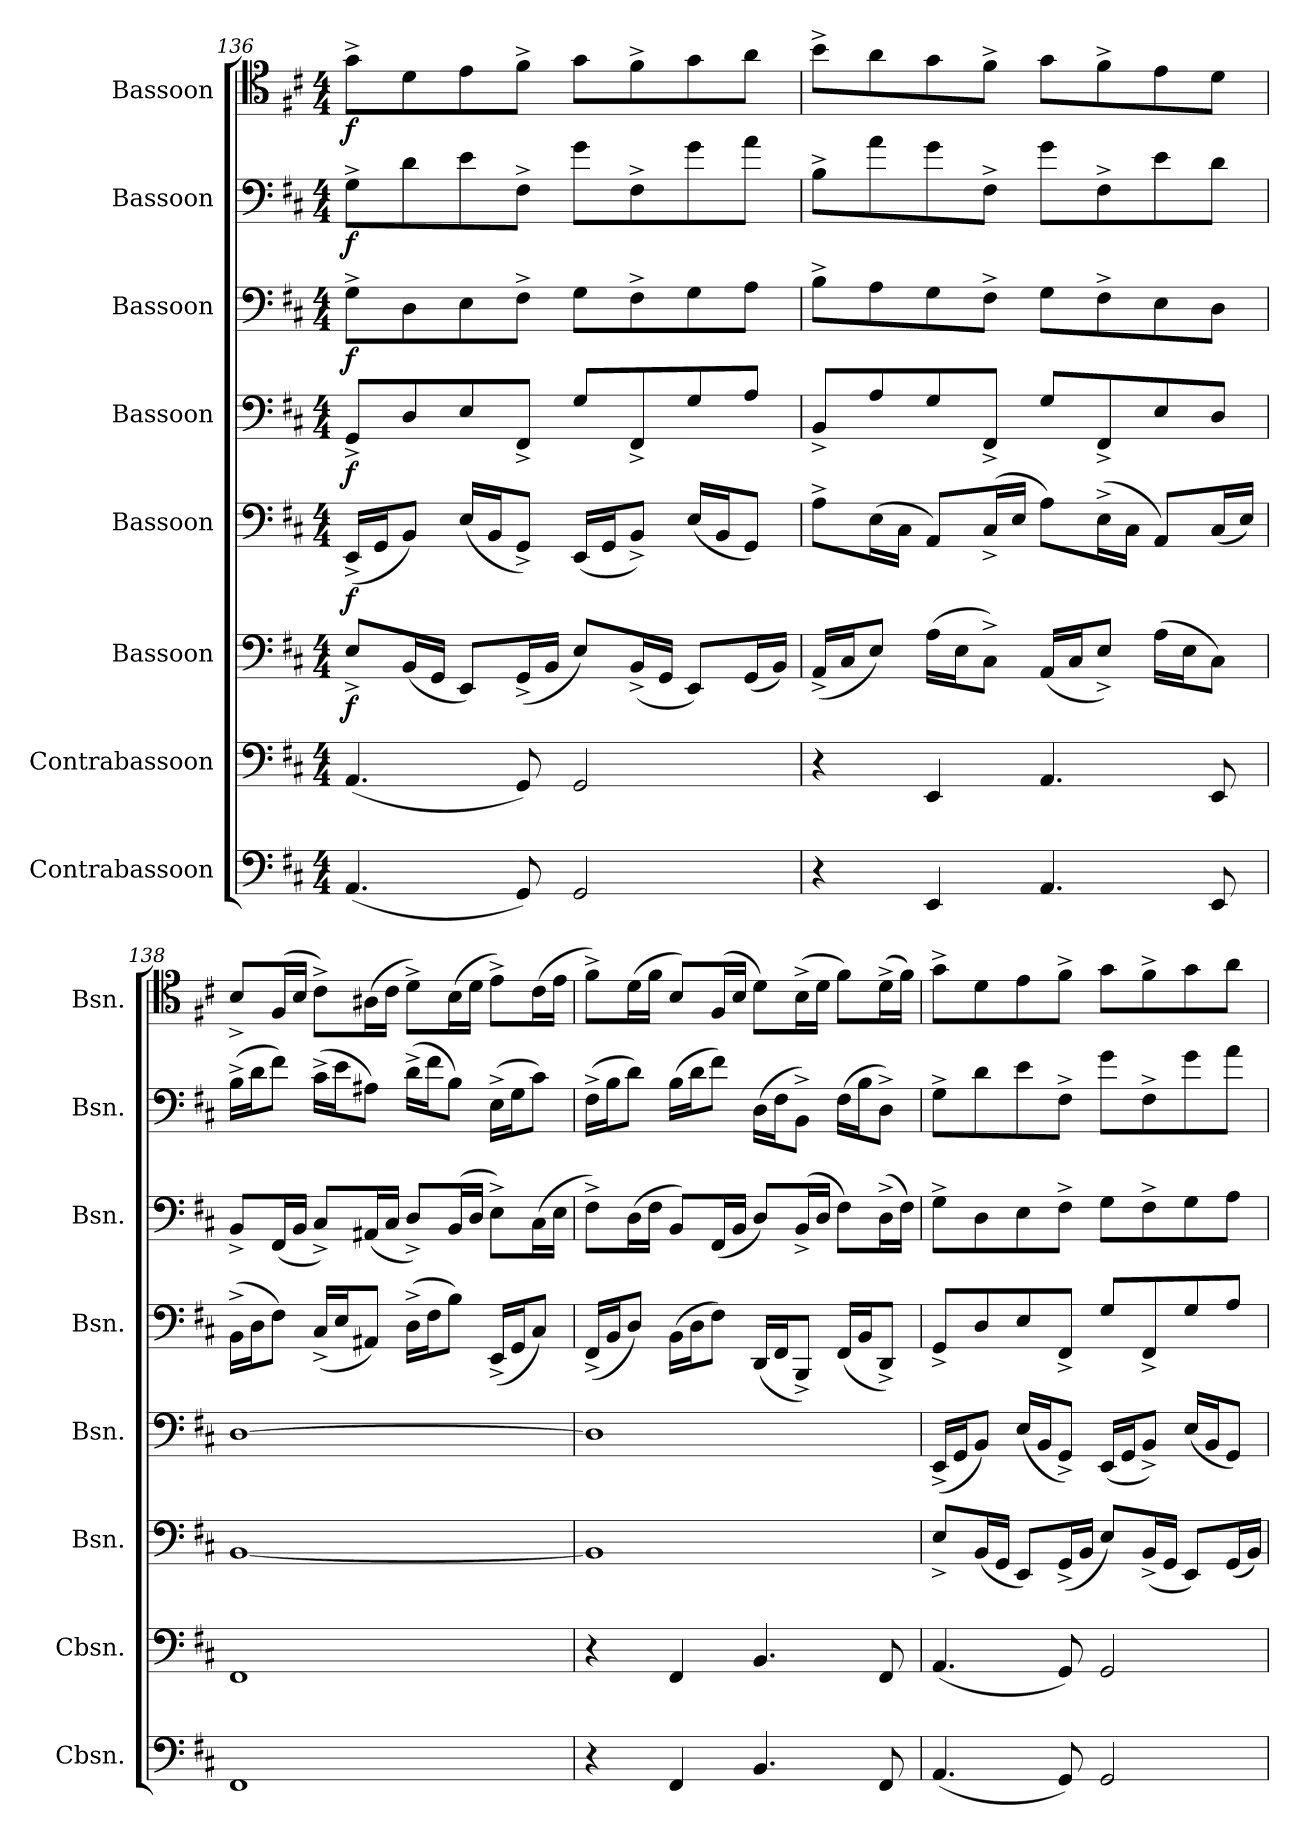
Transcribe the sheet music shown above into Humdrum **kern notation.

**kern	**kern	**kern	**dynam	**kern	**dynam	**kern	**dynam	**kern	**dynam	**kern	**dynam	**kern	**dynam
*part8	*part7	*part6	*part6	*part5	*part5	*part4	*part4	*part3	*part3	*part2	*part2	*part1	*part1
*staff8	*staff7	*staff6	*staff6	*staff5	*staff5	*staff4	*staff4	*staff3	*staff3	*staff2	*staff2	*staff1	*staff1
*I"Contrabassoon	*I"Contrabassoon	*I"Bassoon	*	*I"Bassoon	*	*I"Bassoon	*	*I"Bassoon	*	*I"Bassoon	*	*I"Bassoon	*
*I'Cbsn.	*I'Cbsn.	*I'Bsn.	*	*I'Bsn.	*	*I'Bsn.	*	*I'Bsn.	*	*I'Bsn.	*	*I'Bsn.	*
*clefF4	*clefF4	*clefF4	*	*clefF4	*	*clefF4	*	*clefF4	*	*clefF4	*	*clefC4	*
*ITrd7c12	*ITrd7c12	*	*	*	*	*	*	*	*	*	*	*	*
*k[f#c#]	*k[f#c#]	*k[f#c#]	*	*k[f#c#]	*	*k[f#c#]	*	*k[f#c#]	*	*k[f#c#]	*	*k[f#c#]	*
*M4/4	*M4/4	*M4/4	*	*M4/4	*	*M4/4	*	*M4/4	*	*M4/4	*	*M4/4	*
=136	=136	=136	=136	=136	=136	=136	=136	=136	=136	=136	=136	=136	=136
!	!	!	!LO:DY:b	!	!LO:DY:b	!	!LO:DY:b	!	!LO:DY:b	!	!LO:DY:b	!	!LO:DY:b
(<4.AAA/	(<4.AAA/	8E^/L	f	(<16EE^/LL	f	8GG^/L	f	8G^\L	f	8G^\L	f	8g^\L	f
.	.	.	.	16GG/J	.	.	.	.	.	.	.	.	.
.	.	(<16BB/L	.	8BB/J)	.	8D/	.	8D\	.	8d\	.	8d\	.
.	.	16GG/JJ	.	.	.	.	.	.	.	.	.	.	.
.	.	8EE/L)	.	(<16E/LL	.	8E/	.	8E\	.	8e\	.	8e\	.
.	.	.	.	16BB/J	.	.	.	.	.	.	.	.	.
8GGG/)	8GGG/)	(<16GG^/L	.	8GG^/J)	.	8FF#^/J	.	8F#^\J	.	8F#^\J	.	8f#^\J	.
.	.	16BB/JJ	.	.	.	.	.	.	.	.	.	.	.
2GGG/	2GGG/	8E/L)	.	(<16EE/LL	.	8G/L	.	8G\L	.	8g\L	.	8g\L	.
.	.	.	.	16GG/J	.	.	.	.	.	.	.	.	.
.	.	(<16BB^/L	.	8BB^/J)	.	8FF#^/	.	8F#^\	.	8F#^\	.	8f#^\	.
.	.	16GG/JJ	.	.	.	.	.	.	.	.	.	.	.
.	.	8EE/L)	.	(<16E/LL	.	8G/	.	8G\	.	8g\	.	8g\	.
.	.	.	.	16BB/J	.	.	.	.	.	.	.	.	.
.	.	(<16GG/L	.	8GG/J)	.	8A/J	.	8A\J	.	8a\J	.	8a\J	.
.	.	16BB/JJ)	.	.	.	.	.	.	.	.	.	.	.
!!LO:PB:g=z
=137	=137	=137	=137	=137	=137	=137	=137	=137	=137	=137	=137	=137	=137
4r	4r	(<16AA^/LL	.	8A^\L	.	8BB^/L	.	8B^\L	.	8B^\L	.	8b^\L	.
.	.	16C#/J	.	.	.	.	.	.	.	.	.	.	.
.	.	8E/J)	.	(>16E\L	.	8A/	.	8A\	.	8a\	.	8a\	.
.	.	.	.	16C#\JJ	.	.	.	.	.	.	.	.	.
4EEE/	4EEE/	(>16A\LL	.	8AA/L)	.	8G/	.	8G\	.	8g\	.	8g\	.
.	.	16E\J	.	.	.	.	.	.	.	.	.	.	.
.	.	8C#^\J)	.	(>16C#^/L	.	8FF#^/J	.	8F#^\J	.	8F#^\J	.	8f#^\J	.
.	.	.	.	16E/JJ	.	.	.	.	.	.	.	.	.
4.AAA/	4.AAA/	(<16AA/LL	.	8A\L)	.	8G/L	.	8G\L	.	8g\L	.	8g\L	.
.	.	16C#/J	.	.	.	.	.	.	.	.	.	.	.
.	.	8E^/J)	.	(>16E^\L	.	8FF#^/	.	8F#^\	.	8F#^\	.	8f#^\	.
.	.	.	.	16C#\JJ	.	.	.	.	.	.	.	.	.
.	.	(>16A\LL	.	8AA/L)	.	8E/	.	8E\	.	8e\	.	8e\	.
.	.	16E\J	.	.	.	.	.	.	.	.	.	.	.
8EEE/	8EEE/	8C#\J)	.	(<16C#/L	.	8D/J	.	8D\J	.	8d\J	.	8d\J	.
.	.	.	.	16E/JJ)	.	.	.	.	.	.	.	.	.
=138	=138	=138	=138	=138	=138	=138	=138	=138	=138	=138	=138	=138	=138
1FFF#	1FFF#	[1BB	.	[1D	.	(>16BB^\LL	.	8BB^/L	.	(>16B^\LL	.	8B^/L	.
.	.	.	.	.	.	16D\J	.	.	.	16d\J	.	.	.
.	.	.	.	.	.	8F#\J)	.	(<16FF#/L	.	8f#\J)	.	(>16F#/L	.
.	.	.	.	.	.	.	.	16BB/JJ	.	.	.	16B/JJ	.
.	.	.	.	.	.	(<16C#^/LL	.	8C#^/L)	.	(>16c#^\LL	.	8c#^\L)	.
.	.	.	.	.	.	16E/J	.	.	.	16e\J	.	.	.
.	.	.	.	.	.	8AA#X/J)	.	(<16AA#X/L	.	8A#X\J)	.	(>16A#X\L	.
.	.	.	.	.	.	.	.	16C#/JJ	.	.	.	16c#\JJ	.
.	.	.	.	.	.	(>16D^\LL	.	8D^/L)	.	(>16d^\LL	.	8d^\L)	.
.	.	.	.	.	.	16F#\J	.	.	.	16f#\J	.	.	.
.	.	.	.	.	.	8B\J)	.	(>16BB/L	.	8B\J)	.	(>16B\L	.
.	.	.	.	.	.	.	.	16D/JJ	.	.	.	16d\JJ	.
.	.	.	.	.	.	(<16EE^/LL	.	8E^\L)	.	(>16E^\LL	.	8e^\L)	.
.	.	.	.	.	.	16GG/J	.	.	.	16G\J	.	.	.
.	.	.	.	.	.	8C#/J)	.	(>16C#\L	.	8c#\J)	.	(>16c#\L	.
.	.	.	.	.	.	.	.	16E\JJ	.	.	.	16e\JJ	.
!!LO:PB:g=z
=139	=139	=139	=139	=139	=139	=139	=139	=139	=139	=139	=139	=139	=139
4r	4r	1BB]	.	1D]	.	(<16FF#^/LL	.	8F#^\L)	.	(>16F#^\LL	.	8f#^\L)	.
.	.	.	.	.	.	16BB/J	.	.	.	16B\J	.	.	.
.	.	.	.	.	.	8D/J)	.	(>16D\L	.	8d\J)	.	(>16d\L	.
.	.	.	.	.	.	.	.	16F#\JJ	.	.	.	16f#\JJ	.
4FFF#/	4FFF#/	.	.	.	.	(>16BB\LL	.	8BB/L)	.	(>16B\LL	.	8B/L)	.
.	.	.	.	.	.	16D\J	.	.	.	16d\J	.	.	.
.	.	.	.	.	.	8F#\J)	.	(<16FF#/L	.	8f#\J)	.	(>16F#/L	.
.	.	.	.	.	.	.	.	16BB/JJ	.	.	.	16B/JJ	.
4.BBB/	4.BBB/	.	.	.	.	(<16DD/LL	.	8D/L)	.	(>16D\LL	.	8d\L)	.
.	.	.	.	.	.	16FF#/J	.	.	.	16F#\J	.	.	.
.	.	.	.	.	.	8BBB^/J)	.	(>16BB^/L	.	8BB^\J)	.	(>16B^\L	.
.	.	.	.	.	.	.	.	16D/JJ	.	.	.	16d\JJ	.
.	.	.	.	.	.	(<16FF#/LL	.	8F#\L)	.	(>16F#\LL	.	8f#\L)	.
.	.	.	.	.	.	16BB/J	.	.	.	16B\J	.	.	.
8FFF#/	8FFF#/	.	.	.	.	8DD^/J)	.	(>16D^\L	.	8D^\J)	.	(>16d^\L	.
.	.	.	.	.	.	.	.	16F#\JJ)	.	.	.	16f#\JJ)	.
=140	=140	=140	=140	=140	=140	=140	=140	=140	=140	=140	=140	=140	=140
(<4.AAA/	(<4.AAA/	8E^/L	.	(<16EE^/LL	.	8GG^/L	.	8G^\L	.	8G^\L	.	8g^\L	.
.	.	.	.	16GG/J	.	.	.	.	.	.	.	.	.
.	.	(<16BB/L	.	8BB/J)	.	8D/	.	8D\	.	8d\	.	8d\	.
.	.	16GG/JJ	.	.	.	.	.	.	.	.	.	.	.
.	.	8EE/L)	.	(<16E/LL	.	8E/	.	8E\	.	8e\	.	8e\	.
.	.	.	.	16BB/J	.	.	.	.	.	.	.	.	.
8GGG/)	8GGG/)	(<16GG^/L	.	8GG^/J)	.	8FF#^/J	.	8F#^\J	.	8F#^\J	.	8f#^\J	.
.	.	16BB/JJ	.	.	.	.	.	.	.	.	.	.	.
2GGG/	2GGG/	8E/L)	.	(<16EE/LL	.	8G/L	.	8G\L	.	8g\L	.	8g\L	.
.	.	.	.	16GG/J	.	.	.	.	.	.	.	.	.
.	.	(<16BB^/L	.	8BB^/J)	.	8FF#^/	.	8F#^\	.	8F#^\	.	8f#^\	.
.	.	16GG/JJ	.	.	.	.	.	.	.	.	.	.	.
.	.	8EE/L)	.	(<16E/LL	.	8G/	.	8G\	.	8g\	.	8g\	.
.	.	.	.	16BB/J	.	.	.	.	.	.	.	.	.
.	.	(<16GG/L	.	8GG/J)	.	8A/J	.	8A\J	.	8a\J	.	8a\J	.
.	.	16BB/JJ)	.	.	.	.	.	.	.	.	.	.	.
=	=	=	=	=	=	=	=	=	=	=	=	=	=
*-	*-	*-	*-	*-	*-	*-	*-	*-	*-	*-	*-	*-	*-
